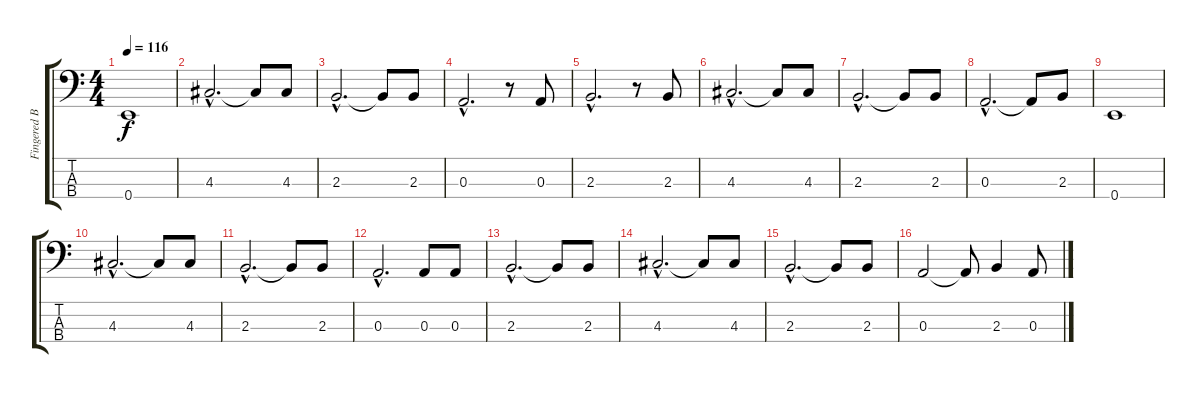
\track ("Fingered Bass" "Fingered B") {instrument electricbassfinger}
\staff {score tabs}
\tuning (G2 D2 A1 E1) {hide}
\ts (4 4)
\tempo 116
\clef f4
\ks c
0.4.1{dy f} |
4.3{hac}.2{d} 4.3{t}.8 4.3.8 |
2.3{hac}.2{d} 2.3{t}.8 2.3.8 |
0.3{hac}.2{d} r.8 0.3.8 |
2.3{hac}.2{d} r.8 2.3.8 |
4.3{hac}.2{d} 4.3{t}.8 4.3.8 |
2.3{hac}.2{d} 2.3{t}.8 2.3.8 |
0.3{hac}.2{d} 0.3{t}.8 2.3.8 |
0.4.1 |
4.3{hac}.2{d} 4.3{t}.8 4.3.8 |
2.3{hac}.2{d} 2.3{t}.8 2.3.8 |
0.3{hac}.2{d} 0.3.8 0.3.8 |
2.3{hac}.2{d} 2.3{t}.8 2.3.8 |
4.3{hac}.2{d} 4.3{t}.8 4.3.8 |
2.3{hac}.2{d} 2.3{t}.8 2.3.8 |
0.3.2 0.3{t}.8 2.3.4 0.3.8
